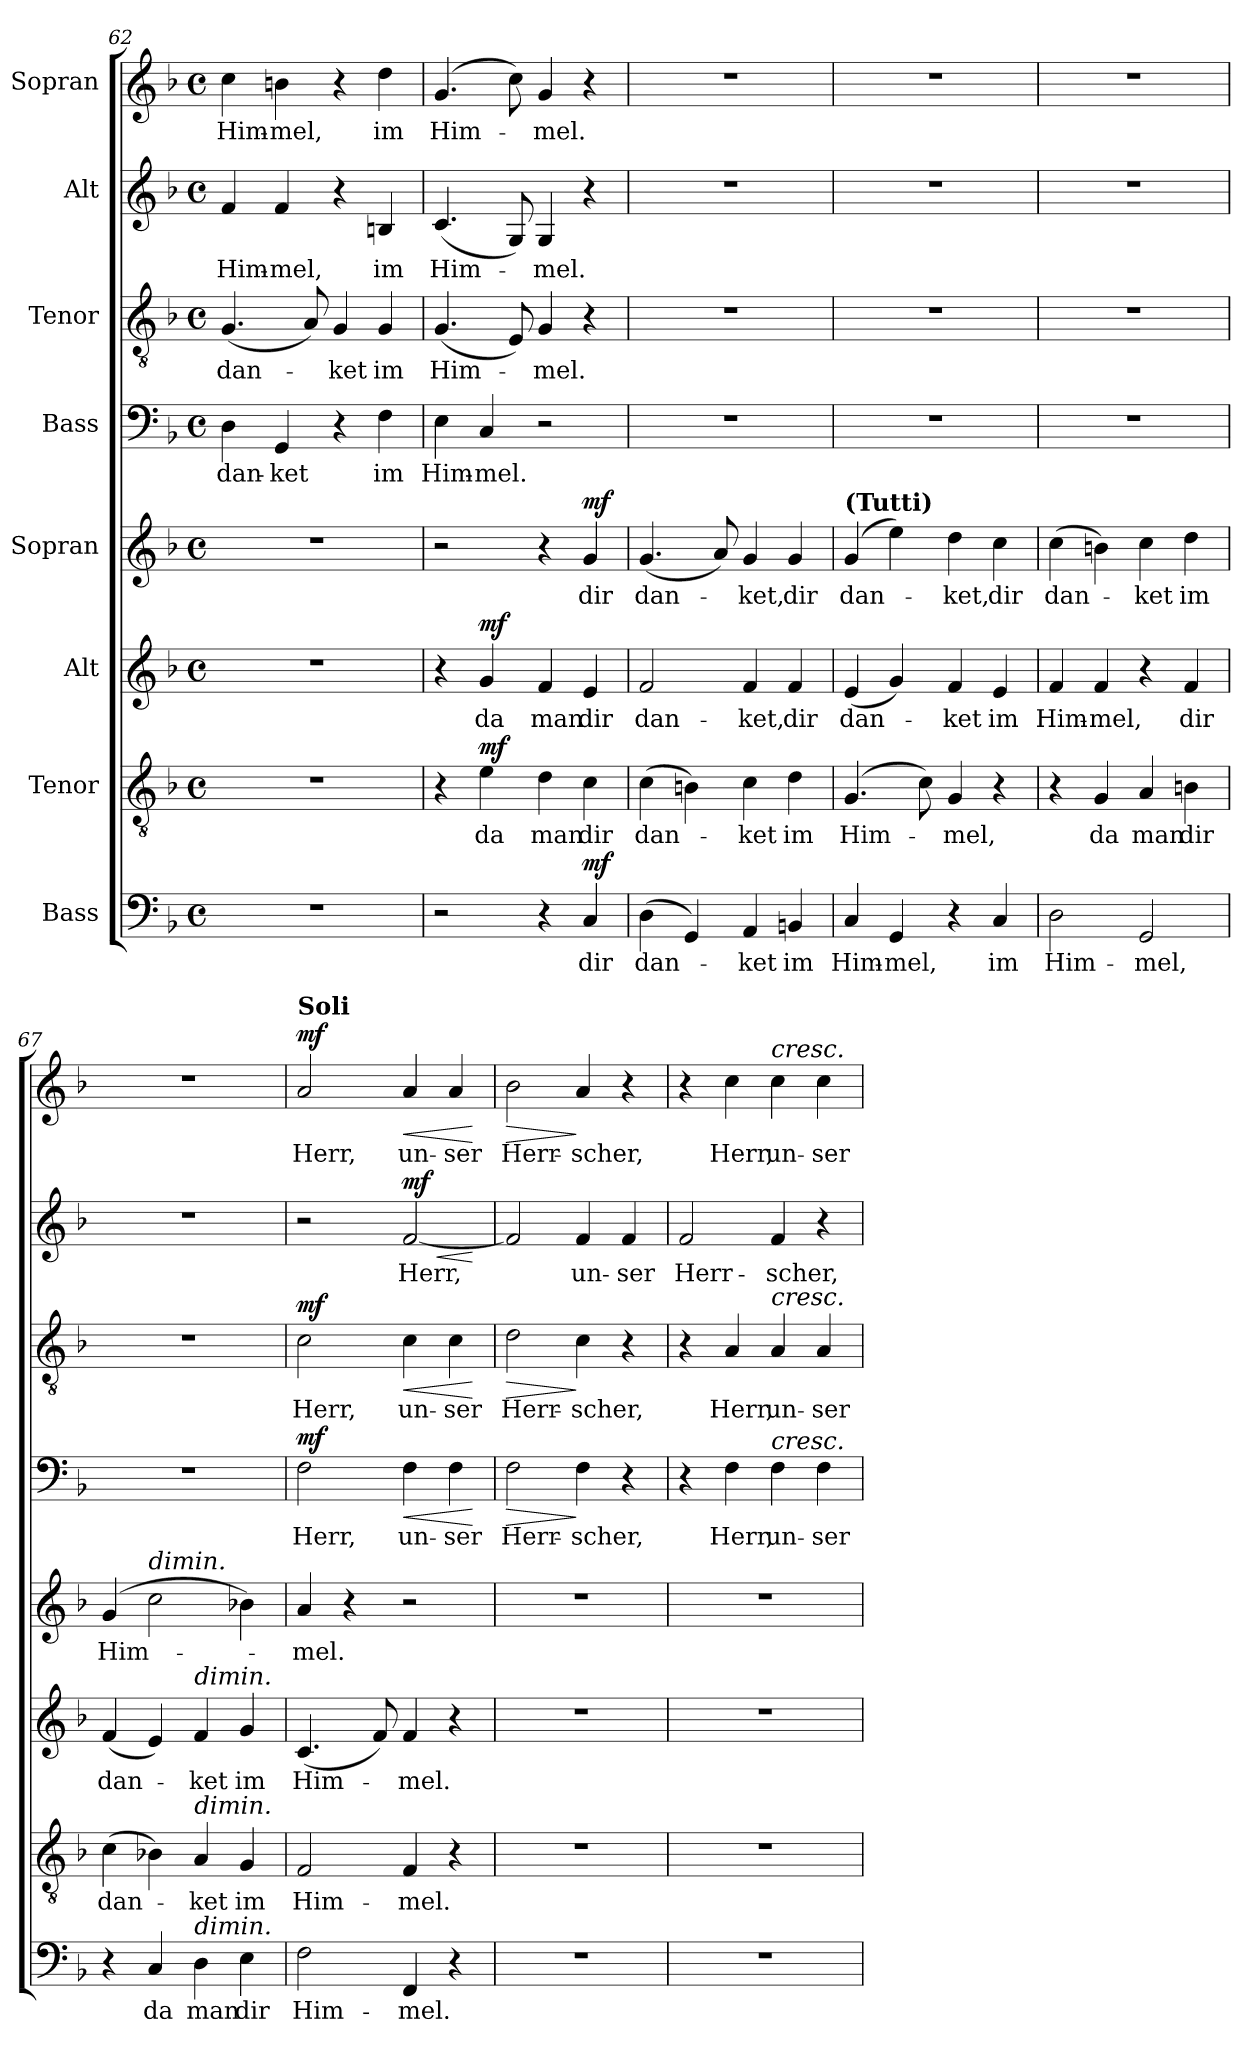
**kern	**text	**dynam	**kern	**text	**dynam	**kern	**text	**dynam	**kern	**text	**dynam	**kern	**text	**dynam	**kern	**text	**dynam	**kern	**text	**dynam	**kern	**text	**dynam
*part8	*part8	*part8	*part7	*part7	*part7	*part6	*part6	*part6	*part5	*part5	*part5	*part4	*part4	*part4	*part3	*part3	*part3	*part2	*part2	*part2	*part1	*part1	*part1
*staff8	*staff8	*staff8	*staff7	*staff7	*staff7	*staff6	*staff6	*staff6	*staff5	*staff5	*staff5	*staff4	*staff4	*staff4	*staff3	*staff3	*staff3	*staff2	*staff2	*staff2	*staff1	*staff1	*staff1
*I"Bass	*	*	*I"Tenor	*	*	*I"Alt	*	*	*I"Sopran	*	*	*I"Bass	*	*	*I"Tenor	*	*	*I"Alt	*	*	*I"Sopran	*	*
*clefF4	*	*	*clefGv2	*	*	*clefG2	*	*	*clefG2	*	*	*clefF4	*	*	*clefGv2	*	*	*clefG2	*	*	*clefG2	*	*
*k[b-]	*	*	*k[b-]	*	*	*k[b-]	*	*	*k[b-]	*	*	*k[b-]	*	*	*k[b-]	*	*	*k[b-]	*	*	*k[b-]	*	*
*M4/4	*	*	*M4/4	*	*	*M4/4	*	*	*M4/4	*	*	*M4/4	*	*	*M4/4	*	*	*M4/4	*	*	*M4/4	*	*
*met(c)	*	*	*met(c)	*	*	*met(c)	*	*	*met(c)	*	*	*met(c)	*	*	*met(c)	*	*	*met(c)	*	*	*met(c)	*	*
=62	=62	=62	=62	=62	=62	=62	=62	=62	=62	=62	=62	=62	=62	=62	=62	=62	=62	=62	=62	=62	=62	=62	=62
!	!	!	!	!	!	!	!	!	!	!	!	!	!LO:LY:b	!	!	!LO:LY:b	!	!	!LO:LY:b	!	!	!LO:LY:b	!
1r	.	.	1r	.	.	1r	.	.	1r	.	.	4D\	dan-	.	(4.G/	dan-	.	4f/	Him-	.	4cc\	Him-	.
!	!	!	!	!	!	!	!	!	!	!	!	!	!LO:LY:b	!	!	!	!	!	!LO:LY:b	!	!	!LO:LY:b	!
.	.	.	.	.	.	.	.	.	.	.	.	4GG/	-ket	.	.	.	.	4f/	-mel,	.	4bn\	-mel,	.
.	.	.	.	.	.	.	.	.	.	.	.	.	.	.	8A/)	.	.	.	.	.	.	.	.
!	!	!	!	!	!	!	!	!	!	!	!	!	!	!	!	!LO:LY:b	!	!	!	!	!	!	!
.	.	.	.	.	.	.	.	.	.	.	.	4r	.	.	4G/	-ket	.	4r	.	.	4r	.	.
!	!	!	!	!	!	!	!	!	!	!	!	!	!LO:LY:b	!	!	!LO:LY:b	!	!	!LO:LY:b	!	!	!LO:LY:b	!
.	.	.	.	.	.	.	.	.	.	.	.	4F\	im	.	4G/	im	.	4Bn/	im	.	4dd\	im	.
=63	=63	=63	=63	=63	=63	=63	=63	=63	=63	=63	=63	=63	=63	=63	=63	=63	=63	=63	=63	=63	=63	=63	=63
!	!	!	!	!	!	!	!	!	!	!	!	!	!LO:LY:b	!	!	!LO:LY:b	!	!	!LO:LY:b	!	!	!LO:LY:b	!
2r	.	.	4r	.	.	4r	.	.	2r	.	.	4E\	Him-	.	(4.G/	Him-	.	(4.c/	Him-	.	(4.g/	Him-	.
!	!	!	!	!LO:LY:b	!LO:DY:a	!	!LO:LY:b	!LO:DY:a	!	!	!	!	!LO:LY:b	!	!	!	!	!	!	!	!	!	!
.	.	.	4e\	da	mf	4g/	da	mf	.	.	.	4C/	-mel.	.	.	.	.	.	.	.	.	.	.
.	.	.	.	.	.	.	.	.	.	.	.	.	.	.	8E/)	.	.	8G/)	.	.	8cc\)	.	.
!	!	!	!	!LO:LY:b	!	!	!LO:LY:b	!	!	!	!	!	!	!	!	!LO:LY:b	!	!	!LO:LY:b	!	!	!LO:LY:b	!
4r	.	.	4d\	man	.	4f/	man	.	4r	.	.	2r	.	.	4G/	-mel.	.	4G/	-mel.	.	4g/	-mel.	.
!	!LO:LY:b	!LO:DY:a	!	!LO:LY:b	!	!	!LO:LY:b	!	!	!LO:LY:b	!LO:DY:a	!	!	!	!	!	!	!	!	!	!	!	!
4C/	dir	mf	4c\	dir	.	4e/	dir	.	4g/	dir	mf	.	.	.	4r	.	.	4r	.	.	4r	.	.
=64	=64	=64	=64	=64	=64	=64	=64	=64	=64	=64	=64	=64	=64	=64	=64	=64	=64	=64	=64	=64	=64	=64	=64
!	!LO:LY:b	!	!	!LO:LY:b	!	!	!LO:LY:b	!	!	!LO:LY:b	!	!	!	!	!	!	!	!	!	!	!	!	!
(4D\	dan-	.	(4c\	dan-	.	2f/	dan-	.	(4.g/	dan-	.	1r	.	.	1r	.	.	1r	.	.	1r	.	.
4GG/)	.	.	4Bn\)	.	.	.	.	.	.	.	.	.	.	.	.	.	.	.	.	.	.	.	.
.	.	.	.	.	.	.	.	.	8a/)	.	.	.	.	.	.	.	.	.	.	.	.	.	.
!	!LO:LY:b	!	!	!LO:LY:b	!	!	!LO:LY:b	!	!	!LO:LY:b	!	!	!	!	!	!	!	!	!	!	!	!	!
4AA/	-ket	.	4c\	-ket	.	4f/	-ket,	.	4g/	-ket,	.	.	.	.	.	.	.	.	.	.	.	.	.
!	!LO:LY:b	!	!	!LO:LY:b	!	!	!LO:LY:b	!	!	!LO:LY:b	!	!	!	!	!	!	!	!	!	!	!	!	!
4BBn/	im	.	4d\	im	.	4f/	dir	.	4g/	dir	.	.	.	.	.	.	.	.	.	.	.	.	.
!!LO:PB:g=z
=65	=65	=65	=65	=65	=65	=65	=65	=65	=65	=65	=65	=65	=65	=65	=65	=65	=65	=65	=65	=65	=65	=65	=65
!	!	!	!	!	!	!	!	!	!LO:TX:a:B:t=(Tutti)	!	!	!	!	!	!	!	!	!	!	!	!	!	!
!	!LO:LY:b	!	!	!LO:LY:b	!	!	!LO:LY:b	!	!	!LO:LY:b	!	!	!	!	!	!	!	!	!	!	!	!	!
4C/	Him-	.	(4.G/	Him-	.	(4e/	dan-	.	(4g/	dan-	.	1r	.	.	1r	.	.	1r	.	.	1r	.	.
!	!LO:LY:b	!	!	!	!	!	!	!	!	!	!	!	!	!	!	!	!	!	!	!	!	!	!
4GG/	-mel,	.	.	.	.	4g/)	.	.	4ee\)	.	.	.	.	.	.	.	.	.	.	.	.	.	.
.	.	.	8c\)	.	.	.	.	.	.	.	.	.	.	.	.	.	.	.	.	.	.	.	.
!	!	!	!	!LO:LY:b	!	!	!LO:LY:b	!	!	!LO:LY:b	!	!	!	!	!	!	!	!	!	!	!	!	!
4r	.	.	4G/	-mel,	.	4f/	-ket	.	4dd\	-ket,	.	.	.	.	.	.	.	.	.	.	.	.	.
!	!LO:LY:b	!	!	!	!	!	!LO:LY:b	!	!	!LO:LY:b	!	!	!	!	!	!	!	!	!	!	!	!	!
4C/	im	.	4r	.	.	4e/	im	.	4cc\	dir	.	.	.	.	.	.	.	.	.	.	.	.	.
=66	=66	=66	=66	=66	=66	=66	=66	=66	=66	=66	=66	=66	=66	=66	=66	=66	=66	=66	=66	=66	=66	=66	=66
!	!LO:LY:b	!	!	!	!	!	!LO:LY:b	!	!	!LO:LY:b	!	!	!	!	!	!	!	!	!	!	!	!	!
2D\	Him-	.	4r	.	.	4f/	Him-	.	(4cc\	dan-	.	1r	.	.	1r	.	.	1r	.	.	1r	.	.
!	!	!	!	!LO:LY:b	!	!	!LO:LY:b	!	!	!	!	!	!	!	!	!	!	!	!	!	!	!	!
.	.	.	4G/	da	.	4f/	-mel,	.	4bn\)	.	.	.	.	.	.	.	.	.	.	.	.	.	.
!	!LO:LY:b	!	!	!LO:LY:b	!	!	!	!	!	!LO:LY:b	!	!	!	!	!	!	!	!	!	!	!	!	!
2GG/	-mel,	.	4A/	man	.	4r	.	.	4cc\	-ket	.	.	.	.	.	.	.	.	.	.	.	.	.
!	!	!	!	!LO:LY:b	!	!	!LO:LY:b	!	!	!LO:LY:b	!	!	!	!	!	!	!	!	!	!	!	!	!
.	.	.	4Bn\	dir	.	4f/	dir	.	4dd\	im	.	.	.	.	.	.	.	.	.	.	.	.	.
=67	=67	=67	=67	=67	=67	=67	=67	=67	=67	=67	=67	=67	=67	=67	=67	=67	=67	=67	=67	=67	=67	=67	=67
!	!	!	!	!LO:LY:b	!	!	!LO:LY:b	!	!	!LO:LY:b	!	!	!	!	!	!	!	!	!	!	!	!	!
4r	.	.	(4c\	dan-	.	(4f/	dan-	.	(4g/	Him-	.	1r	.	.	1r	.	.	1r	.	.	1r	.	.
!	!	!	!	!	!	!	!	!	!LO:TX:a:i:t=dimin.	!	!	!	!	!	!	!	!	!	!	!	!	!	!
!	!LO:LY:b	!	!	!	!	!	!	!	!	!	!	!	!	!	!	!	!	!	!	!	!	!	!
4C/	da	.	4B-X\)	.	.	4e/)	.	.	2cc\	.	.	.	.	.	.	.	.	.	.	.	.	.	.
!	!	!	!	!	!	!LO:TX:a:i:t=dimin.	!	!	!	!	!	!	!	!	!	!	!	!	!	!	!	!	!
!	!	!	!LO:TX:a:i:t=dimin.	!	!	!	!	!	!	!	!	!	!	!	!	!	!	!	!	!	!	!	!
!LO:TX:a:i:t=dimin.	!	!	!	!	!	!	!	!	!	!	!	!	!	!	!	!	!	!	!	!	!	!	!
!	!LO:LY:b	!	!	!LO:LY:b	!	!	!LO:LY:b	!	!	!	!	!	!	!	!	!	!	!	!	!	!	!	!
4D\	man	.	4A/	-ket	.	4f/	-ket	.	.	.	.	.	.	.	.	.	.	.	.	.	.	.	.
!	!LO:LY:b	!	!	!LO:LY:b	!	!	!LO:LY:b	!	!	!	!	!	!	!	!	!	!	!	!	!	!	!	!
4E\	dir	.	4G/	im	.	4g/	im	.	4b-X\)	.	.	.	.	.	.	.	.	.	.	.	.	.	.
=68	=68	=68	=68	=68	=68	=68	=68	=68	=68	=68	=68	=68	=68	=68	=68	=68	=68	=68	=68	=68	=68	=68	=68
!	!	!	!	!	!	!	!	!	!	!	!	!	!	!	!	!	!	!	!	!	!LO:TX:a:B:t=Soli	!	!
!	!LO:LY:b	!	!	!LO:LY:b	!	!	!LO:LY:b	!	!	!LO:LY:b	!	!	!LO:LY:b	!LO:DY:a	!	!LO:LY:b	!LO:DY:a	!	!	!	!	!LO:LY:b	!LO:DY:a
2F\	Him-	.	2F/	Him-	.	(4.c/	Him-	.	4a/	-mel.	.	2F\	Herr,	mf	2c\	Herr,	mf	2r	.	.	2a/	Herr,	mf
.	.	.	.	.	.	.	.	.	4r	.	.	.	.	.	.	.	.	.	.	.	.	.	.
.	.	.	.	.	.	8f/)	.	.	.	.	.	.	.	.	.	.	.	.	.	.	.	.	.
!	!LO:LY:b	!	!	!LO:LY:b	!	!	!LO:LY:b	!	!	!	!	!	!LO:LY:b	!LO:HP:b	!	!LO:LY:b	!LO:HP:b	!	!LO:LY:b	!LO:HP:b	!	!LO:LY:b	!LO:HP:b
!	!	!	!	!	!	!	!	!	!	!	!	!	!	!	!	!	!	!	!	!LO:DY:n=1:a	!	!	!
4FF/	-mel.	.	4F/	-mel.	.	4f/	-mel.	.	2r	.	.	4F\	un-	<	4c\	un-	<	[2f/	Herr,	< mf	4a/	un-	<
!	!	!	!	!	!	!	!	!	!	!	!	!	!LO:LY:b	!	!	!LO:LY:b	!	!	!	!	!	!LO:LY:b	!
4r	.	.	4r	.	.	4r	.	.	.	.	.	4F\	-ser	.	4c\	-ser	.	.	.	.	4a/	-ser	.
.	.	.	.	.	.	.	.	.	.	.	.	.	.	[	.	.	[	.	.	[	.	.	[
=69	=69	=69	=69	=69	=69	=69	=69	=69	=69	=69	=69	=69	=69	=69	=69	=69	=69	=69	=69	=69	=69	=69	=69
!	!	!	!	!	!	!	!	!	!	!	!	!	!LO:LY:b	!LO:HP:b	!	!LO:LY:b	!LO:HP:b	!	!	!	!	!LO:LY:b	!LO:HP:b
1r	.	.	1r	.	.	1r	.	.	1r	.	.	2F\	Herr-	>	2d\	Herr-	>	2f/]	.	.	2b-\	Herr-	>
!	!	!	!	!	!	!	!	!	!	!	!	!	!LO:LY:b	!	!	!LO:LY:b	!	!	!LO:LY:b	!	!	!LO:LY:b	!
.	.	.	.	.	.	.	.	.	.	.	.	4F\	-scher,	]	4c\	-scher,	]	4f/	un-	.	4a/	-scher,	]
!	!	!	!	!	!	!	!	!	!	!	!	!	!	!	!	!	!	!	!LO:LY:b	!	!	!	!
.	.	.	.	.	.	.	.	.	.	.	.	4r	.	.	4r	.	.	4f/	-ser	.	4r	.	.
!!LO:LB:g=z
=70	=70	=70	=70	=70	=70	=70	=70	=70	=70	=70	=70	=70	=70	=70	=70	=70	=70	=70	=70	=70	=70	=70	=70
!	!	!	!	!	!	!	!	!	!	!	!	!	!	!	!	!	!	!	!LO:LY:b	!	!	!	!
1r	.	.	1r	.	.	1r	.	.	1r	.	.	4r	.	.	4r	.	.	2f/	Herr-	.	4r	.	.
!	!	!	!	!	!	!	!	!	!	!	!	!	!LO:LY:b	!	!	!LO:LY:b	!	!	!	!	!	!LO:LY:b	!
.	.	.	.	.	.	.	.	.	.	.	.	4F\	Herr,	.	4A/	Herr,	.	.	.	.	4cc\	Herr,	.
!	!	!	!	!	!	!	!	!	!	!	!	!	!	!	!	!	!	!	!	!	!LO:TX:a:i:t=cresc.	!	!
!	!	!	!	!	!	!	!	!	!	!	!	!	!	!	!LO:TX:a:i:t=cresc.	!	!	!	!	!	!	!	!
!	!	!	!	!	!	!	!	!	!	!	!	!LO:TX:a:i:t=cresc.	!	!	!	!	!	!	!	!	!	!	!
!	!	!	!	!	!	!	!	!	!	!	!	!	!LO:LY:b	!	!	!LO:LY:b	!	!	!LO:LY:b	!	!	!LO:LY:b	!
.	.	.	.	.	.	.	.	.	.	.	.	4F\	un-	.	4A/	un-	.	4f/	-scher,	.	4cc\	un-	.
!	!	!	!	!	!	!	!	!	!	!	!	!	!LO:LY:b	!	!	!LO:LY:b	!	!	!	!	!	!LO:LY:b	!
.	.	.	.	.	.	.	.	.	.	.	.	4F\	-ser	.	4A/	-ser	.	4r	.	.	4cc\	-ser	.
=	=	=	=	=	=	=	=	=	=	=	=	=	=	=	=	=	=	=	=	=	=	=	=
*-	*-	*-	*-	*-	*-	*-	*-	*-	*-	*-	*-	*-	*-	*-	*-	*-	*-	*-	*-	*-	*-	*-	*-
